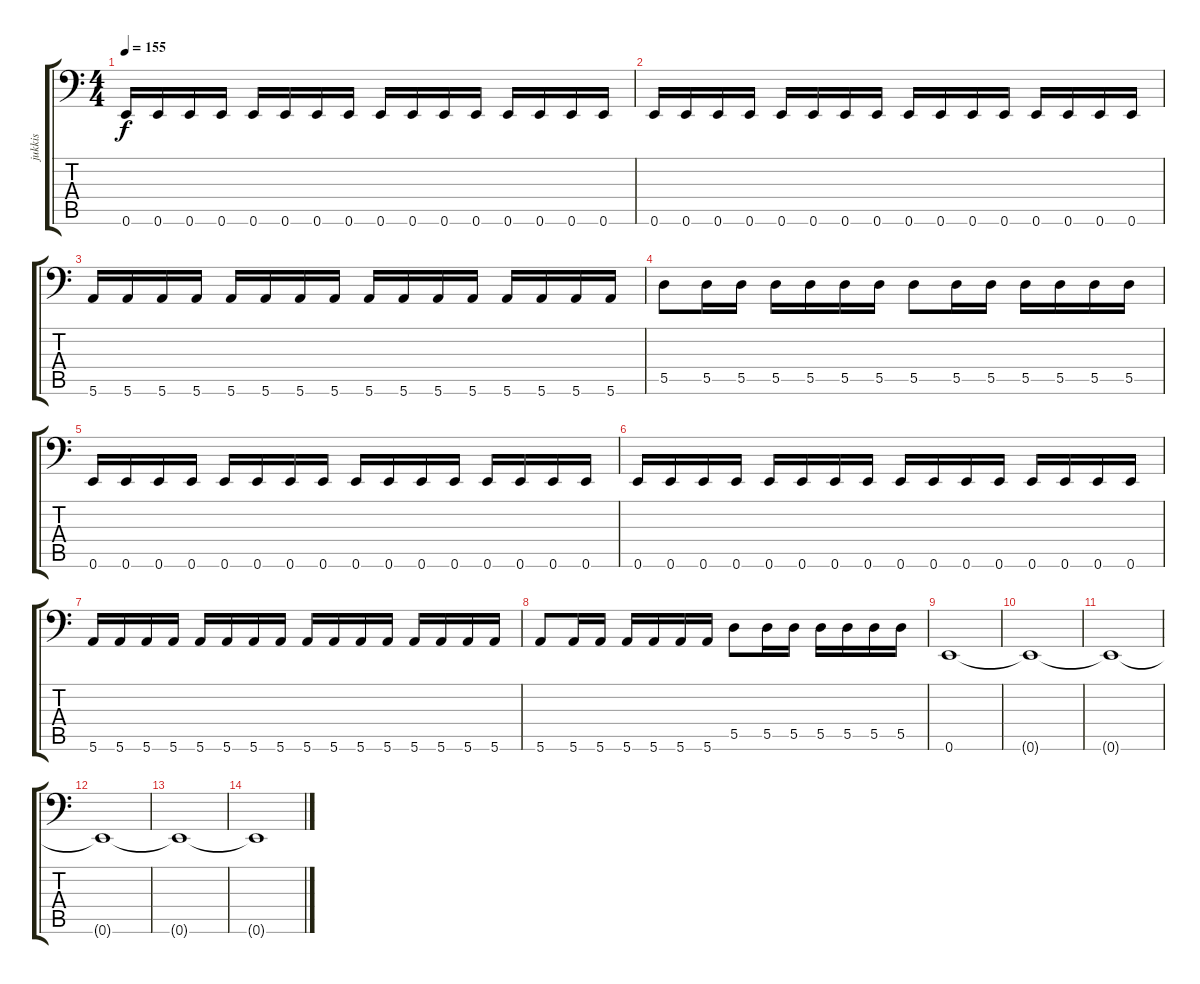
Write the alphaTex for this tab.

\track ("jukkis" "jukkis") {instrument electricbassfinger}
\staff {score tabs}
\tuning (E3 B2 G2 D2 A1 E1) {hide}
\ts (4 4)
\tempo 155
\clef f4
\ks c
0.6.16{dy f} 0.6.16 0.6.16 0.6.16 0.6.16 0.6.16 0.6.16 0.6.16 0.6.16 0.6.16 0.6.16 0.6.16 0.6.16 0.6.16 0.6.16 0.6.16 |
0.6.16 0.6.16 0.6.16 0.6.16 0.6.16 0.6.16 0.6.16 0.6.16 0.6.16 0.6.16 0.6.16 0.6.16 0.6.16 0.6.16 0.6.16 0.6.16 |
5.6.16 5.6.16 5.6.16 5.6.16 5.6.16 5.6.16 5.6.16 5.6.16 5.6.16 5.6.16 5.6.16 5.6.16 5.6.16 5.6.16 5.6.16 5.6.16 |
5.5.8 5.5.16 5.5.16 5.5.16 5.5.16 5.5.16 5.5.16 5.5.8 5.5.16 5.5.16 5.5.16 5.5.16 5.5.16 5.5.16 |
0.6.16 0.6.16 0.6.16 0.6.16 0.6.16 0.6.16 0.6.16 0.6.16 0.6.16 0.6.16 0.6.16 0.6.16 0.6.16 0.6.16 0.6.16 0.6.16 |
0.6.16 0.6.16 0.6.16 0.6.16 0.6.16 0.6.16 0.6.16 0.6.16 0.6.16 0.6.16 0.6.16 0.6.16 0.6.16 0.6.16 0.6.16 0.6.16 |
5.6.16 5.6.16 5.6.16 5.6.16 5.6.16 5.6.16 5.6.16 5.6.16 5.6.16 5.6.16 5.6.16 5.6.16 5.6.16 5.6.16 5.6.16 5.6.16 |
5.6.8 5.6.16 5.6.16 5.6.16 5.6.16 5.6.16 5.6.16 5.5.8 5.5.16 5.5.16 5.5.16 5.5.16 5.5.16 5.5.16 |
0.6.1 |
0.6{t}.1 |
0.6{t}.1 |
0.6{t}.1 |
0.6{t}.1 |
0.6{t}.1
